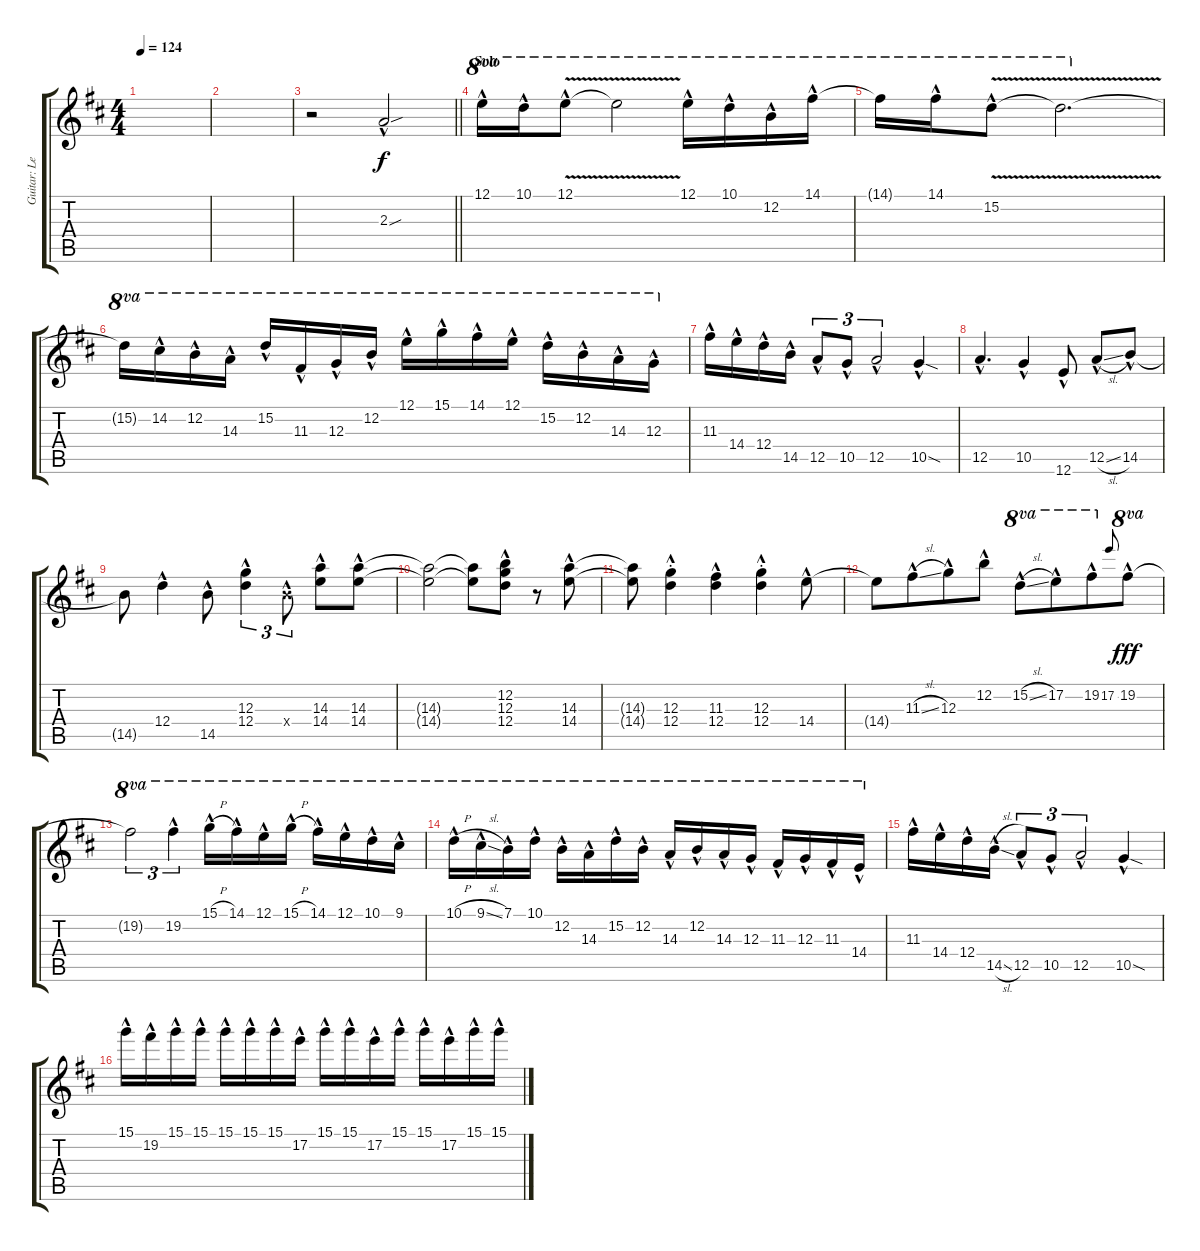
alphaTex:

\track ("Guitar: Lead" "Guitar: Le") {instrument overdrivenguitar}
\staff {score tabs}
\tuning (E4 B3 G3 D3 A2 E2) {hide}
\ts (4 4)
\tempo 124
\clef g2
\ks d
|
|
\barLineRight lightlight
r.2 2.3{sou hac}.2 |
\section ("" "Solo")
12.1{hac}.16{ot 8va} 10.1{hac}.16{ot 8va} 12.1{v hac}.8{ot 8va} 12.1{t}.2{ot 8va} 12.1{hac}.16{ot 8va} 10.1{hac}.16{ot 8va} 12.2{hac}.16{ot 8va} 14.1{hac}.16{ot 8va} |
14.1{t}.16{ot 8va} 14.1{hac}.16{ot 8va} 15.2{v hac}.8{ot 8va} 15.2{t}.2{d ot 8va} |
15.2{t}.16{ot 8va} 14.2{hac}.16{ot 8va} 12.2{hac}.16{ot 8va} 14.3{hac}.16{ot 8va} 15.2{hac}.16{ot 8va} 11.3{hac}.16{ot 8va} 12.3{hac}.16{ot 8va} 12.2{hac}.16{ot 8va} 12.1{hac}.16{ot 8va} 15.1{hac}.16{ot 8va} 14.1{hac}.16{ot 8va} 12.1{hac}.16{ot 8va} 15.2{hac}.16{ot 8va} 12.2{hac}.16{ot 8va} 14.3{hac}.16{ot 8va} 12.3{hac}.16{ot 8va} |
11.3{hac}.16 14.4{hac}.16 12.4{hac}.16 14.5{hac}.16 12.5{hac}.8{tu (3 2)} 10.5{hac}.8{tu (3 2)} 12.5{hac}.2{tu (3 2)} 10.5{sod hac}.4 |
12.5{hac}.4{d} 10.5{hac}.4 12.6{hac}.8 12.5{sl hac}.8 14.5{hac}.8 |
14.5{t}.8 12.4{hac}.4 14.5{hac}.8 (12.3{hac} 12.4{hac}).4{tu (3 2)} 9.4{hac x}.8{tu (3 2)} (14.3{hac} 14.4{hac}).8 (14.3{hac} 14.4{hac}).8 |
(14.3{t} 14.4{t}).2 (14.3{t} 14.4{t}).8 (12.2 12.3{hac} 12.4{hac}).8 r.8 (14.3 14.4{hac}).8 |
(14.3{t} 14.4{t}).8 (12.3{hac st} 12.4{hac st}).4 (11.3{hac} 12.4{hac}).4 (12.3{hac st} 12.4{hac st}).4 14.4{hac}.8 |
14.4{t}.8 11.3{sl hac}.8{beam merge} 12.3{hac}.8 12.2{hac}.8 15.2{sl hac}.8{ot 8va} 17.2{hac}.8{ot 8va beam merge} 19.2{hac}.8{ot 8va} 17.2.8{gr onbeat dy f} 19.2{hac}.8{ot 8va dy fff} |
19.2{t}.2{tu (3 2) ot 8va} 19.2{hac}.4{tu (3 2) ot 8va} 15.1{h hac}.16{ot 8va} 14.1{hac}.16{ot 8va} 12.1{hac}.16{ot 8va} 15.1{h hac}.16{ot 8va} 14.1{hac}.16{ot 8va} 12.1{hac}.16{ot 8va} 10.1{hac}.16{ot 8va} 9.1{hac}.16{ot 8va} |
10.1{h hac}.16{ot 8va} 9.1{sl hac}.16{ot 8va} 7.1{hac}.16{ot 8va} 10.1{hac}.16{ot 8va} 12.2{hac}.16{ot 8va} 14.3{hac}.16{ot 8va} 15.2{hac}.16{ot 8va} 12.2{hac}.16{ot 8va} 14.3{hac}.16{ot 8va} 12.2{hac}.16{ot 8va} 14.3{hac}.16{ot 8va} 12.3{hac}.16{ot 8va} 11.3{hac}.16{ot 8va} 12.3{hac}.16{ot 8va} 11.3{hac}.16{ot 8va} 14.4{hac}.16{ot 8va} |
11.3{hac}.16 14.4{hac}.16 12.4{hac}.16 14.5{sl hac}.16 12.5{hac}.8{tu (3 2)} 10.5{hac}.8{tu (3 2)} 12.5{hac}.2{tu (3 2)} 10.5{sod hac}.4 |
15.1{hac}.16 19.2{hac}.16 15.1{hac}.16 15.1{hac}.16 15.1{hac}.16 15.1{hac}.16 15.1{hac}.16 17.2{hac}.16 15.1{hac}.16 15.1{hac}.16 17.2{hac}.16 15.1{hac}.16 15.1{hac}.16 17.2{hac}.16 15.1{hac}.16 15.1{hac}.16
